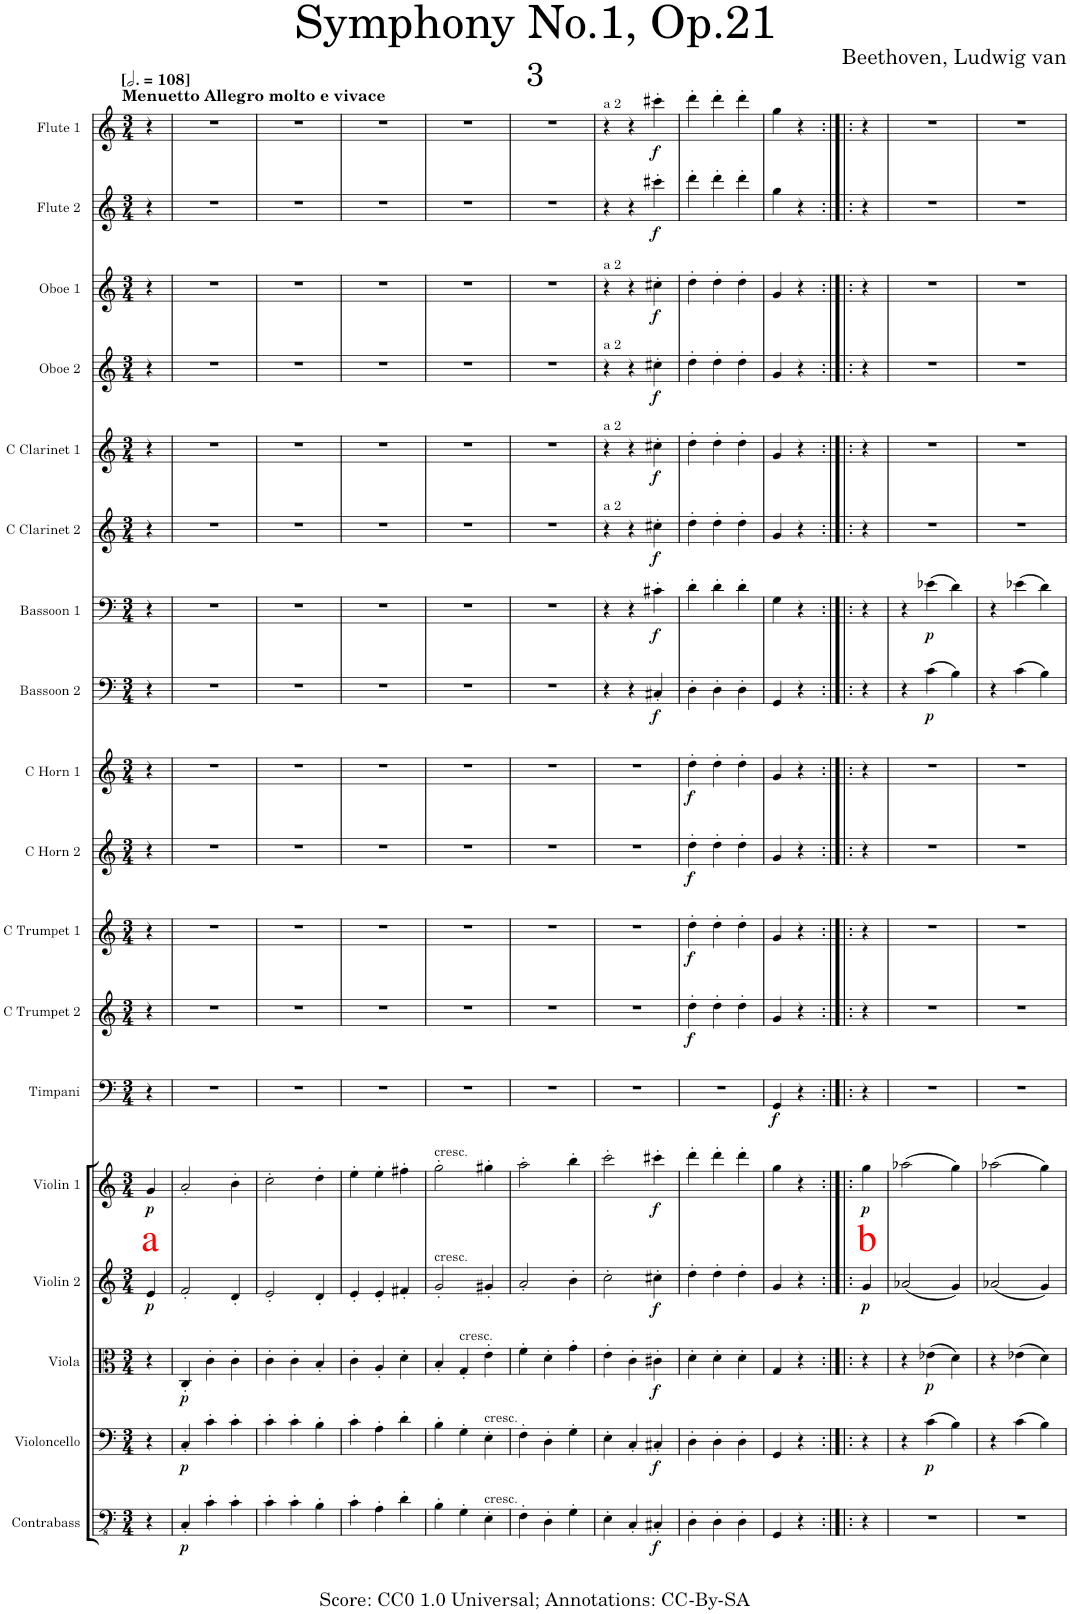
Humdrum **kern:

**kern	**dynam	**kern	**dynam	**kern	**dynam	**kern	**dynam	**kern	**text	**dynam	**kern	**dynam	**kern	**dynam	**kern	**dynam	**kern	**dynam	**kern	**dynam	**kern	**dynam	**kern	**dynam	**kern	**dynam	**kern	**dynam	**kern	**dynam	**kern	**dynam	**kern	**dynam	**kern	**dynam
*part18	*part18	*part17	*part17	*part16	*part16	*part15	*part15	*part14	*part14	*part14	*part13	*part13	*part12	*part12	*part11	*part11	*part10	*part10	*part9	*part9	*part8	*part8	*part7	*part7	*part6	*part6	*part5	*part5	*part4	*part4	*part3	*part3	*part2	*part2	*part1	*part1
*staff18	*staff18	*staff17	*staff17	*staff16	*staff16	*staff15	*staff15	*staff14	*staff14	*staff14	*staff13	*staff13	*staff12	*staff12	*staff11	*staff11	*staff10	*staff10	*staff9	*staff9	*staff8	*staff8	*staff7	*staff7	*staff6	*staff6	*staff5	*staff5	*staff4	*staff4	*staff3	*staff3	*staff2	*staff2	*staff1	*staff1
*I"Contrabass	*	*I"Violoncello	*	*I"Viola	*	*I"Violin 2	*	*I"Violin 1	*	*	*I"Timpani	*	*I"C Trumpet 2	*	*I"C Trumpet 1	*	*I"C Horn 2	*	*I"C Horn 1	*	*I"Bassoon 2	*	*I"Bassoon 1	*	*I"C Clarinet 2	*	*I"C Clarinet 1	*	*I"Oboe 2	*	*I"Oboe 1	*	*I"Flute 2	*	*I"Flute 1	*
*I'Cb	*	*I'Vc	*	*I'Vla	*	*I'Vln 2	*	*I'Vln 1	*	*	*I'Timp	*	*I'Tpt 2	*	*I'Tpt 1	*	*I'Hn 2	*	*I'Hn 1	*	*I'Bsn 2	*	*I'Bsn 1	*	*I'Cl.2	*	*I'Cl.1	*	*I'Ob 2	*	*I'Ob 1	*	*I'Fl 2	*	*I'Fl 1	*
*clefFv4	*	*clefF4	*	*clefC3	*	*clefG2	*	*clefG2	*	*	*clefF4	*	*clefG2	*	*clefG2	*	*clefG2	*	*clefG2	*	*clefF4	*	*clefF4	*	*clefG2	*	*clefG2	*	*clefG2	*	*clefG2	*	*clefG2	*	*clefG2	*
*	*	*	*	*	*	*	*	*	*	*	*	*	*	*	*	*	*Trd7c12	*	*Trd7c12	*	*	*	*	*	*Trd1c2	*	*Trd1c2	*	*	*	*	*	*	*	*	*
*k[]	*	*k[]	*	*k[]	*	*k[]	*	*k[]	*	*	*k[]	*	*k[]	*	*k[]	*	*k[]	*	*k[]	*	*k[]	*	*k[]	*	*k[]	*	*k[]	*	*k[]	*	*k[]	*	*k[]	*	*k[]	*
*M3/4	*	*M3/4	*	*M3/4	*	*M3/4	*	*M3/4	*	*	*M3/4	*	*M3/4	*	*M3/4	*	*M3/4	*	*M3/4	*	*M3/4	*	*M3/4	*	*M3/4	*	*M3/4	*	*M3/4	*	*M3/4	*	*M3/4	*	*M3/4	*
*MM324	*	*MM324	*	*MM324	*	*MM324	*	*MM324	*	*	*MM324	*	*MM324	*	*MM324	*	*MM324	*	*MM324	*	*MM324	*	*MM324	*	*MM324	*	*MM324	*	*MM324	*	*MM324	*	*MM324	*	*MM324	*
=1	=1	=1	=1	=1	=1	=1	=1	=1	=1	=1	=1	=1	=1	=1	=1	=1	=1	=1	=1	=1	=1	=1	=1	=1	=1	=1	=1	=1	=1	=1	=1	=1	=1	=1	=1	=1
!	!	!	!	!	!	!	!	!	!	!	!	!	!	!	!	!	!	!	!	!	!	!	!	!	!	!	!	!	!	!	!	!	!	!	!LO:TX:a:B:t=Menuetto Allegro molto e vivace	!
!	!	!	!	!	!	!	!	!	!	!	!	!	!	!	!	!	!	!	!	!	!	!	!	!	!	!	!	!	!	!	!	!	!	!	!LO:TX:a:B:t=[	!
!	!	!	!	!	!	!	!	!	!	!	!	!	!	!	!	!	!	!	!	!	!	!	!	!	!	!	!	!	!	!	!	!	!	!	!LO:TX:a:B:t=]	!
!	!	!	!	!	!	!	!LO:DY:b	!	!LO:LY:b:color=#FF0000	!LO:DY:b	!	!	!	!	!	!	!	!	!	!	!	!	!	!	!	!	!	!	!	!	!	!	!	!	!	!
4r	.	4r	.	4r	.	4e/	p	4g/	a	p	4r	.	4r	.	4r	.	4r	.	4r	.	4r	.	4r	.	4r	.	4r	.	4r	.	4r	.	4r	.	4r	.
=	=	=	=	=	=	=	=	=	=	=	=	=	=	=	=	=	=	=	=	=	=	=	=	=	=	=	=	=	=	=	=	=	=	=	=	=
!	!LO:DY:b	!	!LO:DY:b	!	!LO:DY:b	!	!	!	!	!	!	!	!	!	!	!	!	!	!	!	!	!	!	!	!	!	!	!	!	!	!	!	!	!	!	!
4CC'/	p	4C'/	p	4C'/	p	2f'/	.	2a'/	.	.	2.r	.	2.r	.	2.r	.	2.r	.	2.r	.	2.r	.	2.r	.	2.r	.	2.r	.	2.r	.	2.r	.	2.r	.	2.r	.
4C'\	.	4c'\	.	4c'\	.	.	.	.	.	.	.	.	.	.	.	.	.	.	.	.	.	.	.	.	.	.	.	.	.	.	.	.	.	.	.	.
4C'\	.	4c'\	.	4c'\	.	4d'/	.	4b'\	.	.	.	.	.	.	.	.	.	.	.	.	.	.	.	.	.	.	.	.	.	.	.	.	.	.	.	.
=1	=1	=1	=1	=1	=1	=1	=1	=1	=1	=1	=1	=1	=1	=1	=1	=1	=1	=1	=1	=1	=1	=1	=1	=1	=1	=1	=1	=1	=1	=1	=1	=1	=1	=1	=1	=1
4C'\	.	4c'\	.	4c'\	.	2e'/	.	2cc'\	.	.	2.r	.	2.r	.	2.r	.	2.r	.	2.r	.	2.r	.	2.r	.	2.r	.	2.r	.	2.r	.	2.r	.	2.r	.	2.r	.
4C'\	.	4c'\	.	4c'\	.	.	.	.	.	.	.	.	.	.	.	.	.	.	.	.	.	.	.	.	.	.	.	.	.	.	.	.	.	.	.	.
4BB'\	.	4B'\	.	4B'/	.	4d'/	.	4dd'\	.	.	.	.	.	.	.	.	.	.	.	.	.	.	.	.	.	.	.	.	.	.	.	.	.	.	.	.
=2	=2	=2	=2	=2	=2	=2	=2	=2	=2	=2	=2	=2	=2	=2	=2	=2	=2	=2	=2	=2	=2	=2	=2	=2	=2	=2	=2	=2	=2	=2	=2	=2	=2	=2	=2	=2
4C'\	.	4c'\	.	4c'\	.	4e'/	.	4ee'\	.	.	2.r	.	2.r	.	2.r	.	2.r	.	2.r	.	2.r	.	2.r	.	2.r	.	2.r	.	2.r	.	2.r	.	2.r	.	2.r	.
4AA'\	.	4A'\	.	4A'/	.	4e'/	.	4ee'\	.	.	.	.	.	.	.	.	.	.	.	.	.	.	.	.	.	.	.	.	.	.	.	.	.	.	.	.
4D'\	.	4d'\	.	4d'\	.	4f#X'/	.	4ff#X'\	.	.	.	.	.	.	.	.	.	.	.	.	.	.	.	.	.	.	.	.	.	.	.	.	.	.	.	.
=3	=3	=3	=3	=3	=3	=3	=3	=3	=3	=3	=3	=3	=3	=3	=3	=3	=3	=3	=3	=3	=3	=3	=3	=3	=3	=3	=3	=3	=3	=3	=3	=3	=3	=3	=3	=3
!	!	!	!	!	!	!	!	!LO:TX:a:t=cresc.	!	!	!	!	!	!	!	!	!	!	!	!	!	!	!	!	!	!	!	!	!	!	!	!	!	!	!	!
!	!	!	!	!	!	!LO:TX:a:t=cresc.	!	!	!	!	!	!	!	!	!	!	!	!	!	!	!	!	!	!	!	!	!	!	!	!	!	!	!	!	!	!
4BB'\	.	4B'\	.	4B'/	.	2g'/	.	2gg'\	.	.	2.r	.	2.r	.	2.r	.	2.r	.	2.r	.	2.r	.	2.r	.	2.r	.	2.r	.	2.r	.	2.r	.	2.r	.	2.r	.
!	!	!	!	!LO:TX:a:t=cresc.	!	!	!	!	!	!	!	!	!	!	!	!	!	!	!	!	!	!	!	!	!	!	!	!	!	!	!	!	!	!	!	!
4GG'\	.	4G'\	.	4G'/	.	.	.	.	.	.	.	.	.	.	.	.	.	.	.	.	.	.	.	.	.	.	.	.	.	.	.	.	.	.	.	.
!	!	!LO:TX:a:t=cresc.	!	!	!	!	!	!	!	!	!	!	!	!	!	!	!	!	!	!	!	!	!	!	!	!	!	!	!	!	!	!	!	!	!	!
!LO:TX:a:t=cresc.	!	!	!	!	!	!	!	!	!	!	!	!	!	!	!	!	!	!	!	!	!	!	!	!	!	!	!	!	!	!	!	!	!	!	!	!
4EE'\	.	4E'\	.	4e'\	.	4g#X'/	.	4gg#X'\	.	.	.	.	.	.	.	.	.	.	.	.	.	.	.	.	.	.	.	.	.	.	.	.	.	.	.	.
=4	=4	=4	=4	=4	=4	=4	=4	=4	=4	=4	=4	=4	=4	=4	=4	=4	=4	=4	=4	=4	=4	=4	=4	=4	=4	=4	=4	=4	=4	=4	=4	=4	=4	=4	=4	=4
4FF'\	.	4F'\	.	4f'\	.	2a'/	.	2aa'\	.	.	2.r	.	2.r	.	2.r	.	2.r	.	2.r	.	2.r	.	2.r	.	2.r	.	2.r	.	2.r	.	2.r	.	2.r	.	2.r	.
4DD'\	.	4D'\	.	4d'\	.	.	.	.	.	.	.	.	.	.	.	.	.	.	.	.	.	.	.	.	.	.	.	.	.	.	.	.	.	.	.	.
4GG'\	.	4G'\	.	4g'\	.	4b'\	.	4bb'\	.	.	.	.	.	.	.	.	.	.	.	.	.	.	.	.	.	.	.	.	.	.	.	.	.	.	.	.
=5	=5	=5	=5	=5	=5	=5	=5	=5	=5	=5	=5	=5	=5	=5	=5	=5	=5	=5	=5	=5	=5	=5	=5	=5	=5	=5	=5	=5	=5	=5	=5	=5	=5	=5	=5	=5
!	!	!	!	!	!	!	!	!	!	!	!	!	!	!	!	!	!	!	!	!	!	!	!	!	!	!	!	!	!	!	!	!	!	!	!LO:TX:a:t=a 2	!
!	!	!	!	!	!	!	!	!	!	!	!	!	!	!	!	!	!	!	!	!	!	!	!	!	!	!	!	!	!	!	!LO:TX:a:t=a 2	!	!	!	!	!
!	!	!	!	!	!	!	!	!	!	!	!	!	!	!	!	!	!	!	!	!	!	!	!	!	!	!	!	!	!LO:TX:a:t=a 2	!	!	!	!	!	!	!
!	!	!	!	!	!	!	!	!	!	!	!	!	!	!	!	!	!	!	!	!	!	!	!	!	!	!	!LO:TX:a:t=a 2	!	!	!	!	!	!	!	!	!
!	!	!	!	!	!	!	!	!	!	!	!	!	!	!	!	!	!	!	!	!	!	!	!	!	!LO:TX:a:t=a 2	!	!	!	!	!	!	!	!	!	!	!
4EE'\	.	4E'\	.	4e'\	.	2cc'\	.	2ccc'\	.	.	2.r	.	2.r	.	2.r	.	2.r	.	2.r	.	4r	.	4r	.	4r	.	4r	.	4r	.	4r	.	4r	.	4r	.
4CC'/	.	4C'/	.	4c'\	.	.	.	.	.	.	.	.	.	.	.	.	.	.	.	.	4r	.	4r	.	4r	.	4r	.	4r	.	4r	.	4r	.	4r	.
!	!LO:DY:b	!	!LO:DY:b	!	!LO:DY:b	!	!LO:DY:b	!	!	!LO:DY:b	!	!	!	!	!	!	!	!	!	!	!	!LO:DY:b	!	!LO:DY:b	!	!LO:DY:b	!	!LO:DY:b	!	!LO:DY:b	!	!LO:DY:b	!	!LO:DY:b	!	!LO:DY:b
4CC#X'/	f	4C#X'/	f	4c#X'\	f	4cc#X'\	f	4ccc#X'\	.	f	.	.	.	.	.	.	.	.	.	.	4C#X'/	f	4c#X'\	f	4cc#X'\	f	4cc#X'\	f	4cc#X'\	f	4cc#X'\	f	4ccc#X'\	f	4ccc#X'\	f
=6	=6	=6	=6	=6	=6	=6	=6	=6	=6	=6	=6	=6	=6	=6	=6	=6	=6	=6	=6	=6	=6	=6	=6	=6	=6	=6	=6	=6	=6	=6	=6	=6	=6	=6	=6	=6
!	!	!	!	!	!	!	!	!	!	!	!	!	!	!LO:DY:b	!	!LO:DY:b	!	!LO:DY:b	!	!LO:DY:b	!	!	!	!	!	!	!	!	!	!	!	!	!	!	!	!
4DD'\	.	4D'\	.	4d'\	.	4dd'\	.	4ddd'\	.	.	2.r	.	4dd'\	f	4dd'\	f	4dd'\	f	4dd'\	f	4D'\	.	4d'\	.	4dd'\	.	4dd'\	.	4dd'\	.	4dd'\	.	4ddd'\	.	4ddd'\	.
4DD'\	.	4D'\	.	4d'\	.	4dd'\	.	4ddd'\	.	.	.	.	4dd'\	.	4dd'\	.	4dd'\	.	4dd'\	.	4D'\	.	4d'\	.	4dd'\	.	4dd'\	.	4dd'\	.	4dd'\	.	4ddd'\	.	4ddd'\	.
4DD'\	.	4D'\	.	4d'\	.	4dd'\	.	4ddd'\	.	.	.	.	4dd'\	.	4dd'\	.	4dd'\	.	4dd'\	.	4D'\	.	4d'\	.	4dd'\	.	4dd'\	.	4dd'\	.	4dd'\	.	4ddd'\	.	4ddd'\	.
=7	=7	=7	=7	=7	=7	=7	=7	=7	=7	=7	=7	=7	=7	=7	=7	=7	=7	=7	=7	=7	=7	=7	=7	=7	=7	=7	=7	=7	=7	=7	=7	=7	=7	=7	=7	=7
!	!	!	!	!	!	!	!	!	!	!	!	!LO:DY:b	!	!	!	!	!	!	!	!	!	!	!	!	!	!	!	!	!	!	!	!	!	!	!	!
4GGG/	.	4GG/	.	4G/	.	4g/	.	4gg\	.	.	4GG/	f	4g/	.	4g/	.	4g/	.	4g/	.	4GG/	.	4G\	.	4g/	.	4g/	.	4g/	.	4g/	.	4gg\	.	4gg\	.
4r	.	4r	.	4r	.	4r	.	4r	.	.	4r	.	4r	.	4r	.	4r	.	4r	.	4r	.	4r	.	4r	.	4r	.	4r	.	4r	.	4r	.	4r	.
=8:|!|:	=8:|!|:	=8:|!|:	=8:|!|:	=8:|!|:	=8:|!|:	=8:|!|:	=8:|!|:	=8:|!|:	=8:|!|:	=8:|!|:	=8:|!|:	=8:|!|:	=8:|!|:	=8:|!|:	=8:|!|:	=8:|!|:	=8:|!|:	=8:|!|:	=8:|!|:	=8:|!|:	=8:|!|:	=8:|!|:	=8:|!|:	=8:|!|:	=8:|!|:	=8:|!|:	=8:|!|:	=8:|!|:	=8:|!|:	=8:|!|:	=8:|!|:	=8:|!|:	=8:|!|:	=8:|!|:	=8:|!|:	=8:|!|:
!	!	!	!	!	!	!	!LO:DY:b	!	!LO:LY:b:color=#FF0000	!LO:DY:b	!	!	!	!	!	!	!	!	!	!	!	!	!	!	!	!	!	!	!	!	!	!	!	!	!	!
4r	.	4r	.	4r	.	4g/	p	4gg\	b	p	4r	.	4r	.	4r	.	4r	.	4r	.	4r	.	4r	.	4r	.	4r	.	4r	.	4r	.	4r	.	4r	.
=9	=9	=9	=9	=9	=9	=9	=9	=9	=9	=9	=9	=9	=9	=9	=9	=9	=9	=9	=9	=9	=9	=9	=9	=9	=9	=9	=9	=9	=9	=9	=9	=9	=9	=9	=9	=9
2.r	.	4r	.	4r	.	(2a-X/	.	(2aa-X\	.	.	2.r	.	2.r	.	2.r	.	2.r	.	2.r	.	4r	.	4r	.	2.r	.	2.r	.	2.r	.	2.r	.	2.r	.	2.r	.
!	!	!	!LO:DY:b	!	!LO:DY:b	!	!	!	!	!	!	!	!	!	!	!	!	!	!	!	!	!LO:DY:b	!	!LO:DY:b	!	!	!	!	!	!	!	!	!	!	!	!
.	.	(4c\	p	(4e-X\	p	.	.	.	.	.	.	.	.	.	.	.	.	.	.	.	(4c\	p	(4e-X\	p	.	.	.	.	.	.	.	.	.	.	.	.
.	.	4B\)	.	4d\)	.	4g/)	.	4gg\)	.	.	.	.	.	.	.	.	.	.	.	.	4B\)	.	4d\)	.	.	.	.	.	.	.	.	.	.	.	.	.
=10	=10	=10	=10	=10	=10	=10	=10	=10	=10	=10	=10	=10	=10	=10	=10	=10	=10	=10	=10	=10	=10	=10	=10	=10	=10	=10	=10	=10	=10	=10	=10	=10	=10	=10	=10	=10
2.r	.	4r	.	4r	.	(2a-X/	.	(2aa-X\	.	.	2.r	.	2.r	.	2.r	.	2.r	.	2.r	.	4r	.	4r	.	2.r	.	2.r	.	2.r	.	2.r	.	2.r	.	2.r	.
.	.	(4c\	.	(4e-X\	.	.	.	.	.	.	.	.	.	.	.	.	.	.	.	.	(4c\	.	(4e-X\	.	.	.	.	.	.	.	.	.	.	.	.	.
.	.	4B\)	.	4d\)	.	4g/)	.	4gg\)	.	.	.	.	.	.	.	.	.	.	.	.	4B\)	.	4d\)	.	.	.	.	.	.	.	.	.	.	.	.	.
=	=	=	=	=	=	=	=	=	=	=	=	=	=	=	=	=	=	=	=	=	=	=	=	=	=	=	=	=	=	=	=	=	=	=	=	=
*-	*-	*-	*-	*-	*-	*-	*-	*-	*-	*-	*-	*-	*-	*-	*-	*-	*-	*-	*-	*-	*-	*-	*-	*-	*-	*-	*-	*-	*-	*-	*-	*-	*-	*-	*-	*-
